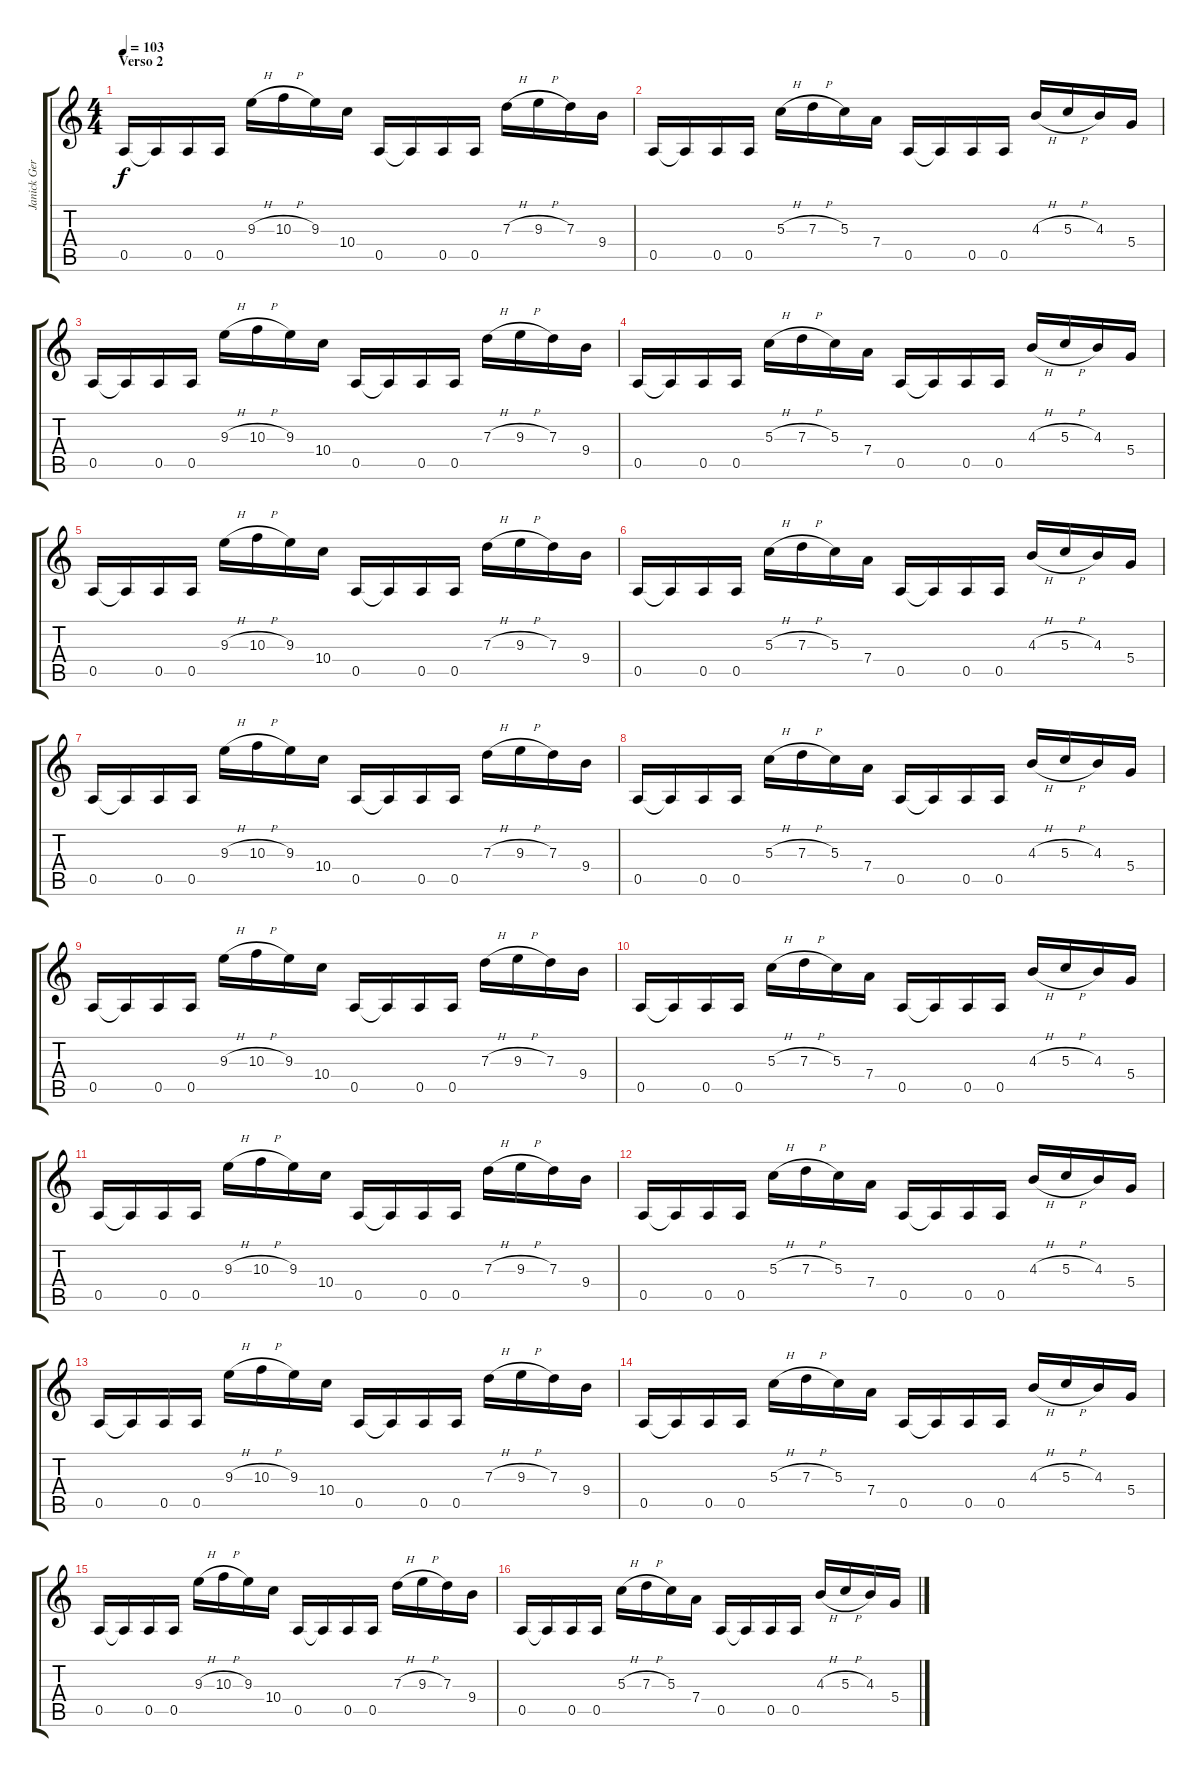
\track ("Janick Gers" "Janick Ger") {instrument distortionguitar}
\staff {score tabs}
\tuning (E4 B3 G3 D3 A2 E2) {hide}
\ts (4 4)
\section ("" "Verso 2")
\tempo 103
\clef g2
\ks c
0.5.16{dy f} 0.5{t}.16 0.5.16 0.5.16 9.3{h}.16 10.3{h}.16 9.3.16 10.4.16 0.5.16 0.5{t}.16 0.5.16 0.5.16 7.3{h}.16 9.3{h}.16 7.3.16 9.4.16 |
0.5.16 0.5{t}.16 0.5.16 0.5.16 5.3{h}.16 7.3{h}.16 5.3.16 7.4.16 0.5.16 0.5{t}.16 0.5.16 0.5.16 4.3{h}.16 5.3{h}.16 4.3.16 5.4.16 |
0.5.16 0.5{t}.16 0.5.16 0.5.16 9.3{h}.16 10.3{h}.16 9.3.16 10.4.16 0.5.16 0.5{t}.16 0.5.16 0.5.16 7.3{h}.16 9.3{h}.16 7.3.16 9.4.16 |
0.5.16 0.5{t}.16 0.5.16 0.5.16 5.3{h}.16 7.3{h}.16 5.3.16 7.4.16 0.5.16 0.5{t}.16 0.5.16 0.5.16 4.3{h}.16 5.3{h}.16 4.3.16 5.4.16 |
0.5.16 0.5{t}.16 0.5.16 0.5.16 9.3{h}.16 10.3{h}.16 9.3.16 10.4.16 0.5.16 0.5{t}.16 0.5.16 0.5.16 7.3{h}.16 9.3{h}.16 7.3.16 9.4.16 |
0.5.16 0.5{t}.16 0.5.16 0.5.16 5.3{h}.16 7.3{h}.16 5.3.16 7.4.16 0.5.16 0.5{t}.16 0.5.16 0.5.16 4.3{h}.16 5.3{h}.16 4.3.16 5.4.16 |
0.5.16 0.5{t}.16 0.5.16 0.5.16 9.3{h}.16 10.3{h}.16 9.3.16 10.4.16 0.5.16 0.5{t}.16 0.5.16 0.5.16 7.3{h}.16 9.3{h}.16 7.3.16 9.4.16 |
0.5.16 0.5{t}.16 0.5.16 0.5.16 5.3{h}.16 7.3{h}.16 5.3.16 7.4.16 0.5.16 0.5{t}.16 0.5.16 0.5.16 4.3{h}.16 5.3{h}.16 4.3.16 5.4.16 |
0.5.16 0.5{t}.16 0.5.16 0.5.16 9.3{h}.16 10.3{h}.16 9.3.16 10.4.16 0.5.16 0.5{t}.16 0.5.16 0.5.16 7.3{h}.16 9.3{h}.16 7.3.16 9.4.16 |
0.5.16 0.5{t}.16 0.5.16 0.5.16 5.3{h}.16 7.3{h}.16 5.3.16 7.4.16 0.5.16 0.5{t}.16 0.5.16 0.5.16 4.3{h}.16 5.3{h}.16 4.3.16 5.4.16 |
0.5.16 0.5{t}.16 0.5.16 0.5.16 9.3{h}.16 10.3{h}.16 9.3.16 10.4.16 0.5.16 0.5{t}.16 0.5.16 0.5.16 7.3{h}.16 9.3{h}.16 7.3.16 9.4.16 |
0.5.16 0.5{t}.16 0.5.16 0.5.16 5.3{h}.16 7.3{h}.16 5.3.16 7.4.16 0.5.16 0.5{t}.16 0.5.16 0.5.16 4.3{h}.16 5.3{h}.16 4.3.16 5.4.16 |
0.5.16 0.5{t}.16 0.5.16 0.5.16 9.3{h}.16 10.3{h}.16 9.3.16 10.4.16 0.5.16 0.5{t}.16 0.5.16 0.5.16 7.3{h}.16 9.3{h}.16 7.3.16 9.4.16 |
0.5.16 0.5{t}.16 0.5.16 0.5.16 5.3{h}.16 7.3{h}.16 5.3.16 7.4.16 0.5.16 0.5{t}.16 0.5.16 0.5.16 4.3{h}.16 5.3{h}.16 4.3.16 5.4.16 |
0.5.16 0.5{t}.16 0.5.16 0.5.16 9.3{h}.16 10.3{h}.16 9.3.16 10.4.16 0.5.16 0.5{t}.16 0.5.16 0.5.16 7.3{h}.16 9.3{h}.16 7.3.16 9.4.16 |
0.5.16 0.5{t}.16 0.5.16 0.5.16 5.3{h}.16 7.3{h}.16 5.3.16 7.4.16 0.5.16 0.5{t}.16 0.5.16 0.5.16 4.3{h}.16 5.3{h}.16 4.3.16 5.4.16
